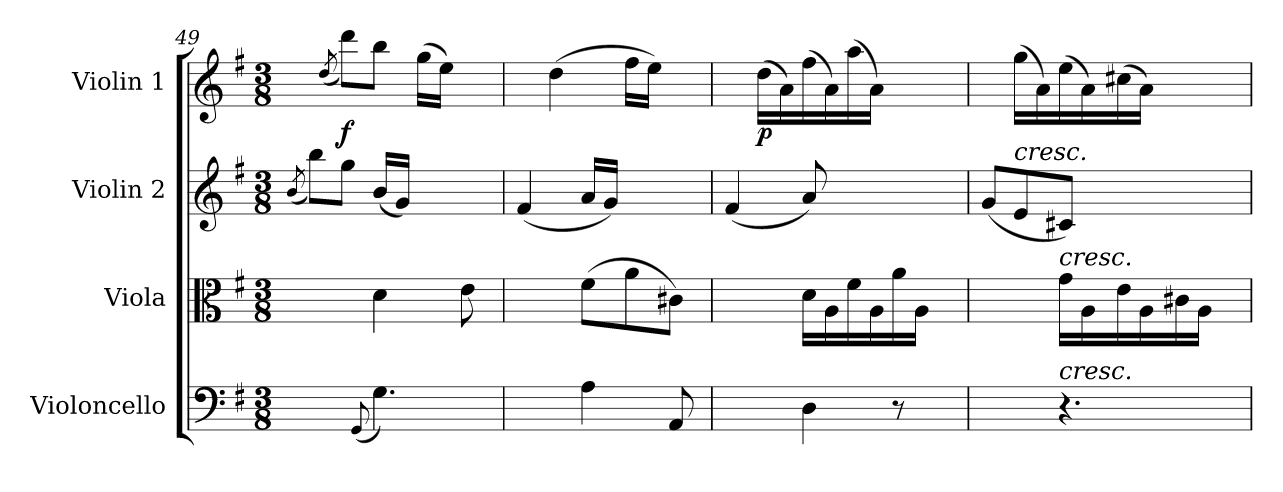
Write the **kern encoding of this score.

**kern	**kern	**kern	**kern	**dynam
*part4	*part3	*part2	*part1	*part1
*staff4	*staff3	*staff2	*staff1	*staff1
*I"Violoncello	*I"Viola	*I"Violin 2	*I"Violin 1	*
*I'Vc	*I'Vla	*I'Vln	*I'Vln	*
*clefF4	*clefC3	*clefG2	*clefG2	*
*k[f#]	*k[f#]	*k[f#]	*k[f#]	*
*G:	*G:	*G:	*G:	*
*M3/8	*M3/8	*M3/8	*M3/8	*
=49	=49	=49	=49	=49
.	.	(8qb/	.	.
4ryy	4ryy	8bbL)	8ryy	.
.	.	.	(8qdd/	.
.	.	8ggJ	8dddL)	f
(8qqGG/	.	.	.	.
4.G)	4d	(16bLL	8bbJ	.
.	.	16gJJ)	.	.
.	.	16ryy	(16ggLL	.
.	.	8ryy	16eeJJ)	.
.	8e	.	8ryy	.
.	.	16ryy	.	.
=50	=50	=50	=50	=50
4ryy	4ryy	(4f#	8ryy	.
.	.	.	(4dd	.
4A	(8f#L	16aLL	.	.
.	.	16gJJ)	.	.
.	8a	16ryy	16ff#LL	.
.	.	8ryy	16eeJJ)	.
8AA	8c#XJ)	.	8ryy	.
.	.	16ryy	.	.
=51	=51	=51	=51	=51
4ryy	4ryy	(4f#	8ryy	.
.	.	.	(16ddLL	p
.	.	.	16a)	.
4D	16dLL	8a)	(16ff#	.
.	16A	.	16a)	.
.	16f#	16ryy	(16aa	.
.	16A	8ryy	16aJJ)	.
8r	16a	.	16ryy	.
.	16AJJ	8.ryy	8.ryy	.
8ryy	8ryy	.	.	.
=52	=52	=52	=52	=52
4ryy	4ryy	(8gL	8ryy	.
!	!	!LO:TX:a:i:t=cresc.	!	!
.	.	8e	(16ggLL	.
.	.	.	16a)	.
!	!LO:TX:a:i:t=cresc.	!	!	!
!LO:TX:a:i:t=cresc.	!	!	!	!
4.r	16gLL	8c#XJ)	(16ee	.
.	16A	.	16a)	.
.	16e	16ryy	(16cc#X	.
.	16A	8ryy	16aJJ)	.
.	16c#X	.	16ryy	.
.	16AJJ	8.ryy	8.ryy	.
8ryy	8ryy	.	.	.
=	=	=	=	=
*-	*-	*-	*-	*-
